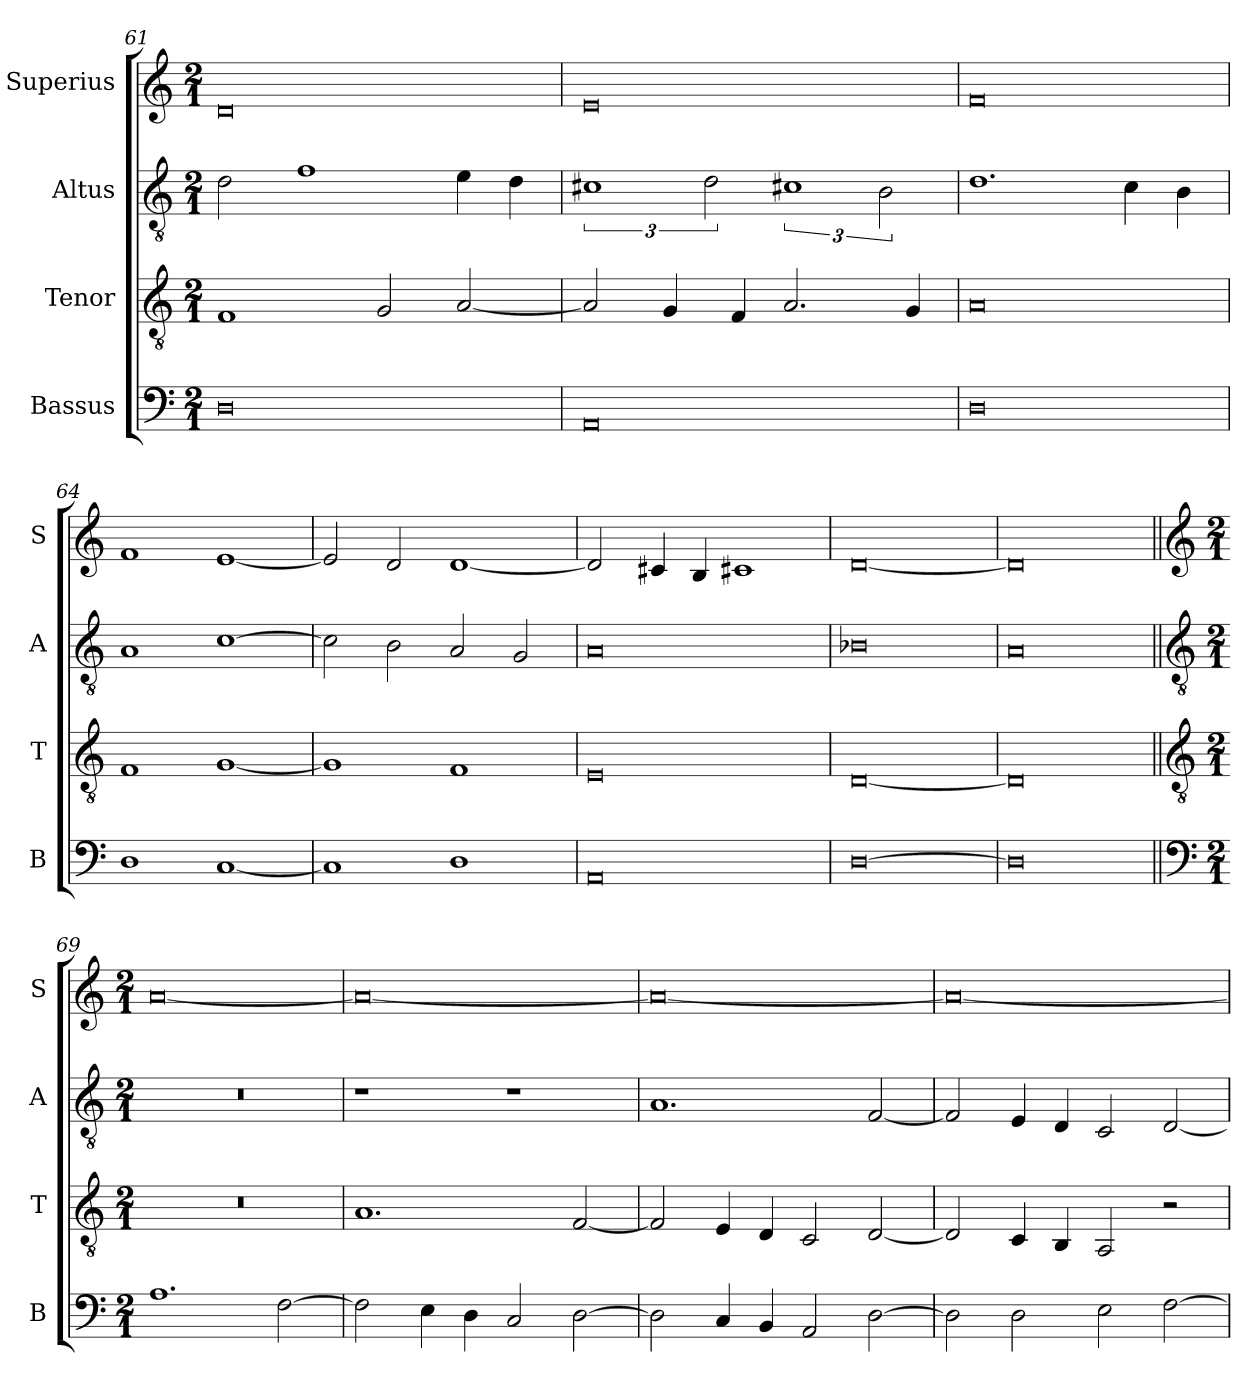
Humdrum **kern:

**kern	**kern	**kern	**kern
*part4	*part3	*part2	*part1
*staff4	*staff3	*staff2	*staff1
*I"Bassus	*I"Tenor	*I"Altus	*I"Superius
*I'B	*I'T	*I'A	*I'S
*clefF4	*clefGv2	*clefGv2	*clefG2
*k[]	*k[]	*k[]	*k[]
*M2/1	*M2/1	*M2/1	*M2/1
=61	=61	=61	=61
0D	1F	2d\	0d
.	.	1f	.
.	2G/	.	.
.	[2A/	4e\	.
.	.	4d\	.
=62	=62	=62	=62
0AA	2A/]	3%2c#X	0e
.	4G/	.	.
.	.	3d\	.
.	4F/	.	.
.	2.A/	3%2c#X	.
.	.	3B\	.
.	4G/	.	.
=63	=63	=63	=63
0D	0A	1.d	0f
.	.	4c\	.
.	.	4B\	.
=64	=64	=64	=64
1D	1F	1A	1f
[1C	[1G	[1c	[1e
=65	=65	=65	=65
1C]	1G]	2c\]	2e/]
.	.	2B\	2d/
1D	1F	2A/	[1d
.	.	2G/	.
=66	=66	=66	=66
0AA	0E	0A	2d/]
.	.	.	4c#X/
.	.	.	4B/
.	.	.	1c#X
=67	=67	=67	=67
[0D	[0D	0B-X	[0d
=68	=68	=68	=68
0D]	0D]	0A	0d]
!!LO:LB:g=z
=69||	=69||	=69||	=69||
*clefF4	*clefGv2	*clefGv2	*clefG2
*k[]	*k[]	*k[]	*k[]
*M2/1	*M2/1	*M2/1	*M2/1
1.A	0r	0r	[0a
[2F\	.	.	.
=70	=70	=70	=70
2F\]	1.A	1r	0a_
4E\	.	.	.
4D\	.	.	.
2C/	.	1r	.
[2D\	[2F/	.	.
=71	=71	=71	=71
2D\]	2F/]	1.A	0a_
4C/	4E/	.	.
4BB/	4D/	.	.
2AA/	2C/	.	.
[2D\	[2D/	[2F/	.
=72	=72	=72	=72
2D\]	2D/]	2F/]	0a_
2D\	4C/	4E/	.
.	4BB/	4D/	.
2E\	2AA/	2C/	.
[2F\	2r	[2D/	.
=	=	=	=
*-	*-	*-	*-
